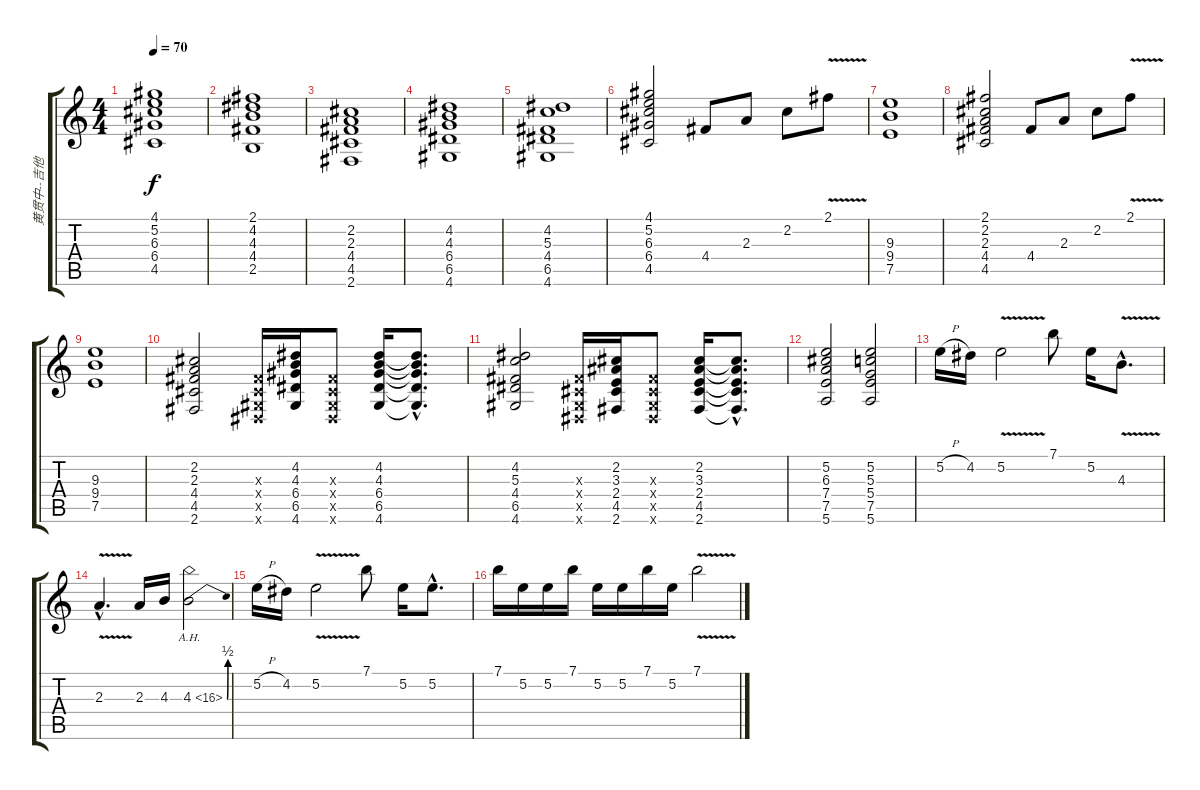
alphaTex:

\track ("黄贯中--吉他" "黄贯中--吉他") {instrument distortionguitar}
\staff {score tabs}
\tuning (E4 B3 G3 D3 A2 E2) {hide}
\ts (4 4)
\tempo 70
\clef g2
\ks c
(4.1 5.2 6.3 6.4 4.5).1{dy f} |
(2.1 4.2 4.3 4.4 2.5).1 |
(2.2 2.3 4.4 4.5 2.6).1 |
(4.2 4.3 6.4 6.5 4.6).1 |
(4.2 5.3 4.4 6.5 4.6).1 |
(4.1 5.2 6.3 6.4 4.5).2 4.4.8 2.3.8 2.2.8 2.1{v}.8 |
(9.3 9.4 7.5).1 |
(2.1 2.2 2.3 4.4 4.5).2 4.4.8 2.3.8 2.2.8 2.1{v}.8 |
(9.3 9.4 7.5).1 |
(2.2 2.3 4.4 4.5 2.6).2 (-1.3{x} -1.4{x} -1.5{x} -1.6{x}).16 (4.2 4.3 6.4 6.5 4.6).16 (-1.3{x} -1.4{x} -1.5{x} -1.6{x}).8 (4.2 4.3 6.4 6.5 4.6).16 (4.2{hac t} 4.3{hac t} 6.4{hac t} 6.5{hac t} 4.6{hac t}).8{d} |
(4.2 5.3 4.4 6.5 4.6).2 (-1.3{x} -1.4{x} -1.5{x} -1.6{x}).16 (2.2 3.3 2.4 4.5 2.6).16 (-1.3{x} -1.4{x} -1.5{x} -1.6{x}).8 (2.2 3.3 2.4 4.5 2.6).16 (2.2{hac t} 3.3{hac t} 2.4{hac t} 4.5{hac t} 2.6{hac t}).8{d} |
(5.2 6.3 7.4 7.5 5.6).2 (5.2 5.3 5.4 7.5 5.6).2 |
5.2{h}.16 4.2.16 5.2{v}.2 7.1.8 5.2.16 4.3{v hac}.8{d} |
2.3{v hac}.4{d} 2.3.16 4.3.16 4.3{be (bend 0 0 60 2) ah 12}.2 |
5.2{h}.16 4.2.16 5.2{v}.2 7.1.8 5.2.16 5.2{hac}.8{d} |
7.1.16 5.2.16 5.2.16 7.1.16 5.2.16 5.2.16 7.1.16 5.2.16 7.1{v}.2
